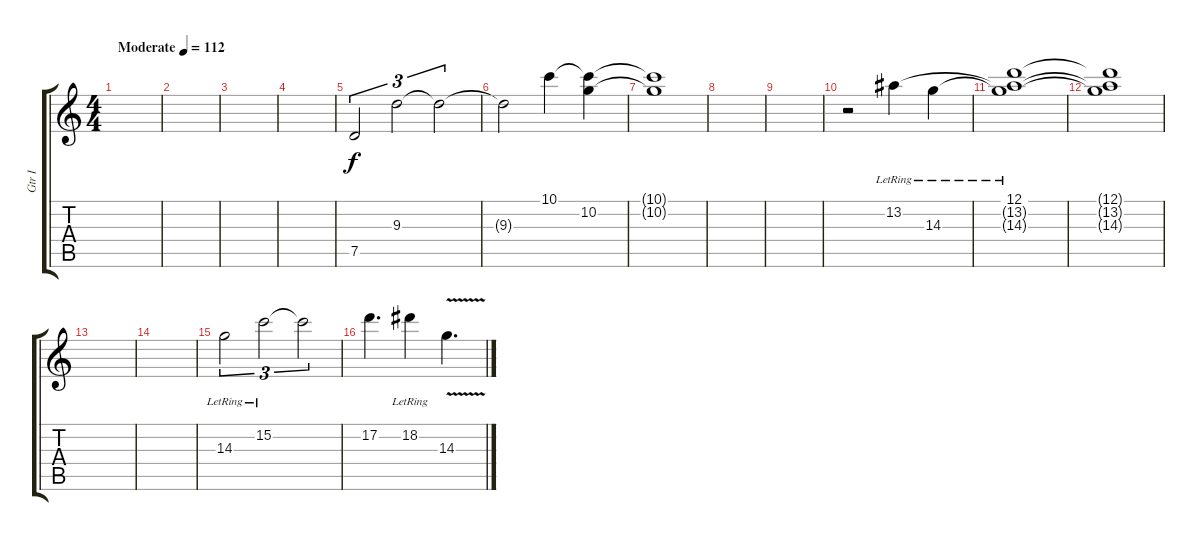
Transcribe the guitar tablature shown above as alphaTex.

\track ("Gtr I" "Gtr I") {instrument overdrivenguitar}
\staff {score tabs}
\tuning (D4 A3 F3 C3 G2 C2) {hide}
\ts (4 4)
\tempo (112 "Moderate")
\clef g2
\ks c
|
|
|
|
7.5.2{tu (3 2) volume 3} 9.3.2{tu (3 2)} 9.3{t}.2{tu (3 2)} |
9.3{t}.2 10.1.4 (10.1{t} 10.2).4 |
(10.1{t} 10.2{t}).1 |
|
|
r.2 13.2{lr}.4 14.3{lr}.4 |
(12.1{lr} 13.2{t} 14.3{t}).1 |
(12.1{t} 13.2{t} 14.3{t}).1 |
|
|
14.3{lr}.2{tu (3 2)} 15.2{lr}.2{tu (3 2)} 15.2{t}.2{tu (3 2)} |
17.2.4{d} 18.2{lr}.4 14.3{v}.4{d}
